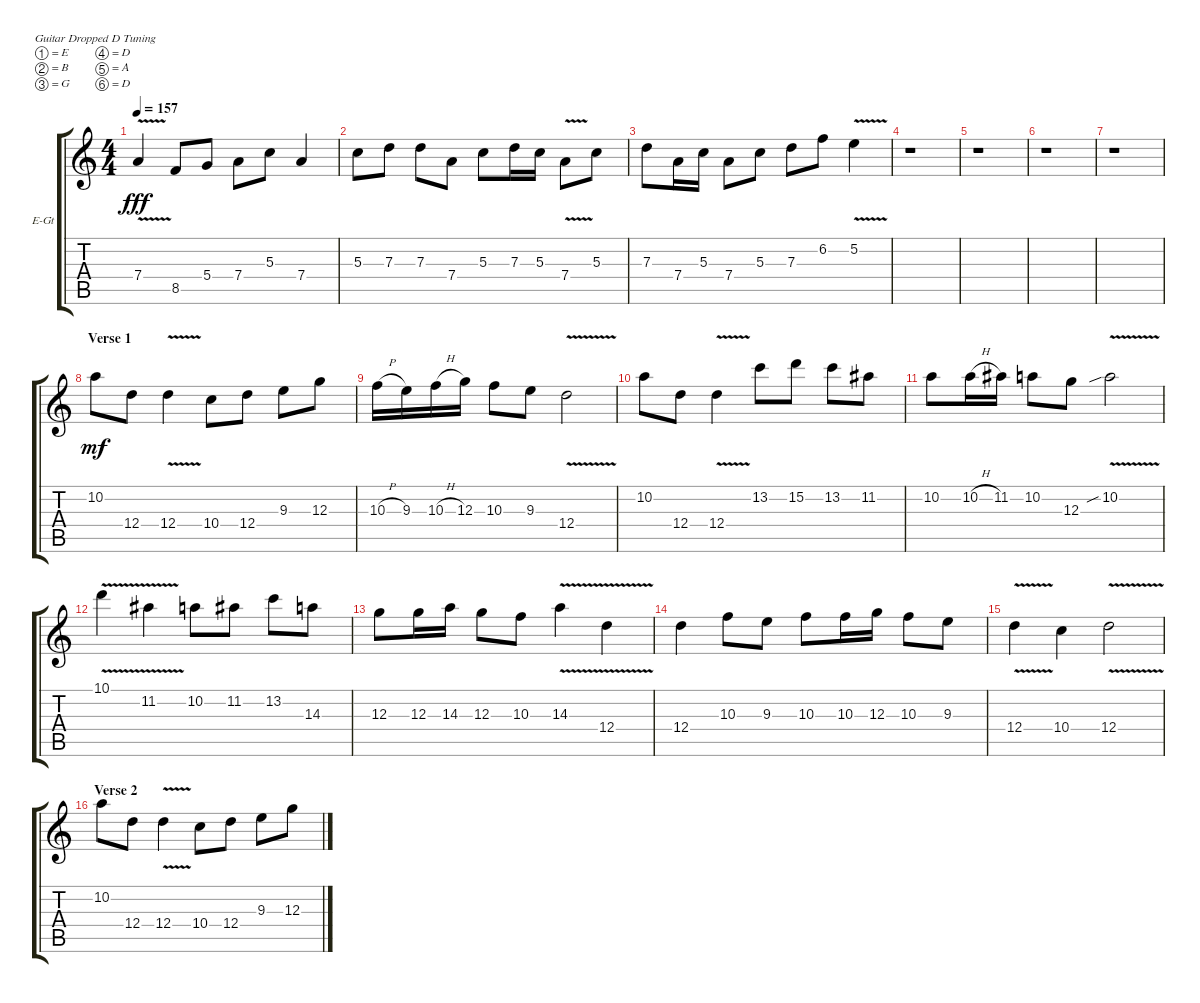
\defaultSystemsLayout 4
\bracketExtendMode groupsimilarinstruments
\firstSystemTrackNameOrientation horizontal
\otherSystemsTrackNameOrientation horizontal
\track ("Gtr2 Lead - (Erza)" "E-Gt") {instrument distortionguitar}
\staff {score tabs}
\tuning (E4 B3 G3 D3 A2 D2)
\ts (4 4)
\tempo 157
\clef g2
\ks c
7.4{v}.4{dy fff} 8.5.8 5.4.8 7.4.8 5.3.8 7.4.4 |
5.3.8 7.3.8 7.3.8 7.4.8 5.3.8 7.3.16 5.3.16 7.4{v}.8 5.3.8 |
7.3.8 7.4.16 5.3.16 7.4.8 5.3.8 7.3.8 6.2.8 5.2{v}.4 |
r.1 |
r.1 |
r.1 |
r.1 |
\section ("" "Verse 1")
10.2.8{dy mf} 12.4.8 12.4{v}.4 10.4.8 12.4.8 9.3.8 12.3.8 |
10.3{h}.16 9.3.16 10.3{h}.16 12.3.16 10.3.8 9.3.8 12.4{v}.2 |
10.2.8 12.4.8 12.4{v}.4 13.2.8 15.2.8 13.2.8 11.2.8 |
10.2.8 10.2{h}.16 11.2.16 10.2.8 12.3.8 10.2{v sib}.2 |
10.1{v}.4 11.2{v}.4 10.2.8 11.2.8 13.2.8 14.3.8 |
12.3.8 12.3.16 14.3.16 12.3.8 10.3.8 14.3{v}.4 12.4{v}.4 |
12.4.4 10.3.8 9.3.8 10.3.8 10.3.16 12.3.16 10.3.8 9.3.8 |
12.4{v}.4 10.4.4 12.4{v}.2 |
\section ("" "Verse 2")
10.2.8 12.4.8 12.4{v}.4 10.4.8 12.4.8 9.3.8 12.3.8
